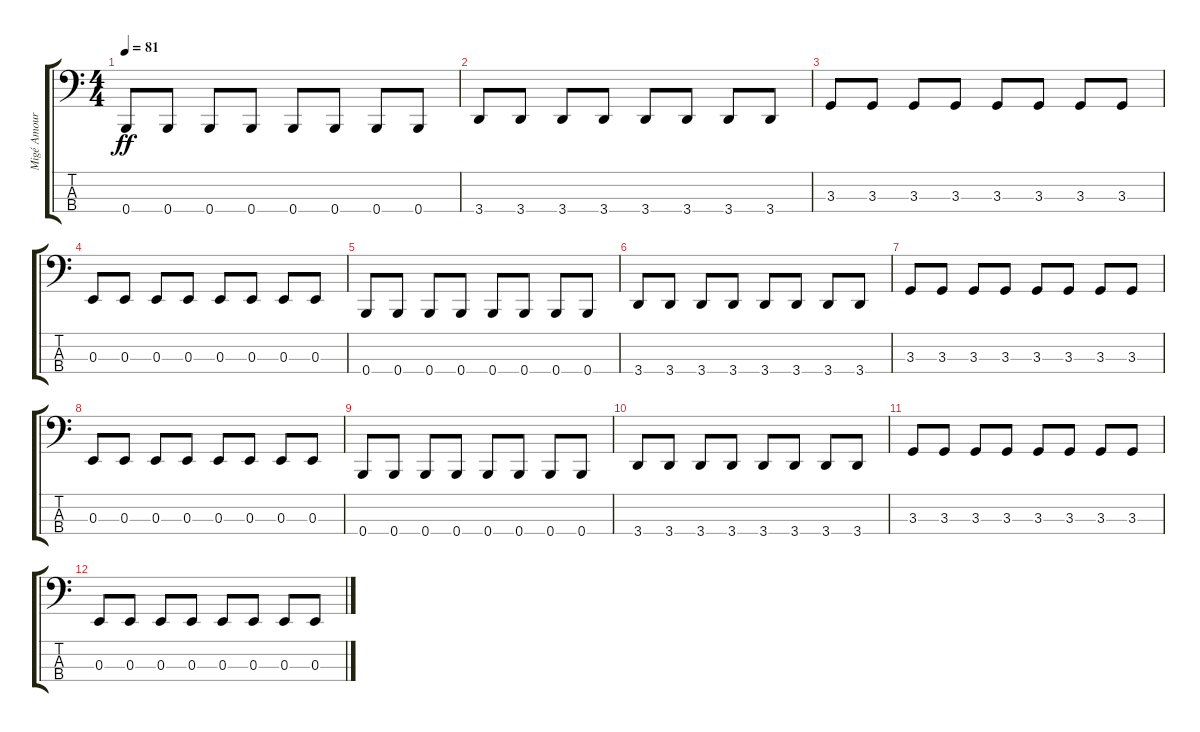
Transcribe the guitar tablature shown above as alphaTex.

\track ("Migé Amour (Bass)" "Migé Amour") {instrument electricbassfinger}
\staff {score tabs}
\tuning (D2 A1 E1 B0) {hide}
\ts (4 4)
\tempo 81
\clef f4
\ks c
0.4.8{dy ff} 0.4.8 0.4.8 0.4.8 0.4.8 0.4.8 0.4.8 0.4.8 |
3.4.8 3.4.8 3.4.8 3.4.8 3.4.8 3.4.8 3.4.8 3.4.8 |
3.3.8 3.3.8 3.3.8 3.3.8 3.3.8 3.3.8 3.3.8 3.3.8 |
0.3.8 0.3.8 0.3.8 0.3.8 0.3.8 0.3.8 0.3.8 0.3.8 |
0.4.8 0.4.8 0.4.8 0.4.8 0.4.8 0.4.8 0.4.8 0.4.8 |
3.4.8 3.4.8 3.4.8 3.4.8 3.4.8 3.4.8 3.4.8 3.4.8 |
3.3.8 3.3.8 3.3.8 3.3.8 3.3.8 3.3.8 3.3.8 3.3.8 |
0.3.8 0.3.8 0.3.8 0.3.8 0.3.8 0.3.8 0.3.8 0.3.8 |
0.4.8 0.4.8 0.4.8 0.4.8 0.4.8 0.4.8 0.4.8 0.4.8 |
3.4.8 3.4.8 3.4.8 3.4.8 3.4.8 3.4.8 3.4.8 3.4.8 |
3.3.8 3.3.8 3.3.8 3.3.8 3.3.8 3.3.8 3.3.8 3.3.8 |
0.3.8 0.3.8 0.3.8 0.3.8 0.3.8 0.3.8 0.3.8 0.3.8
